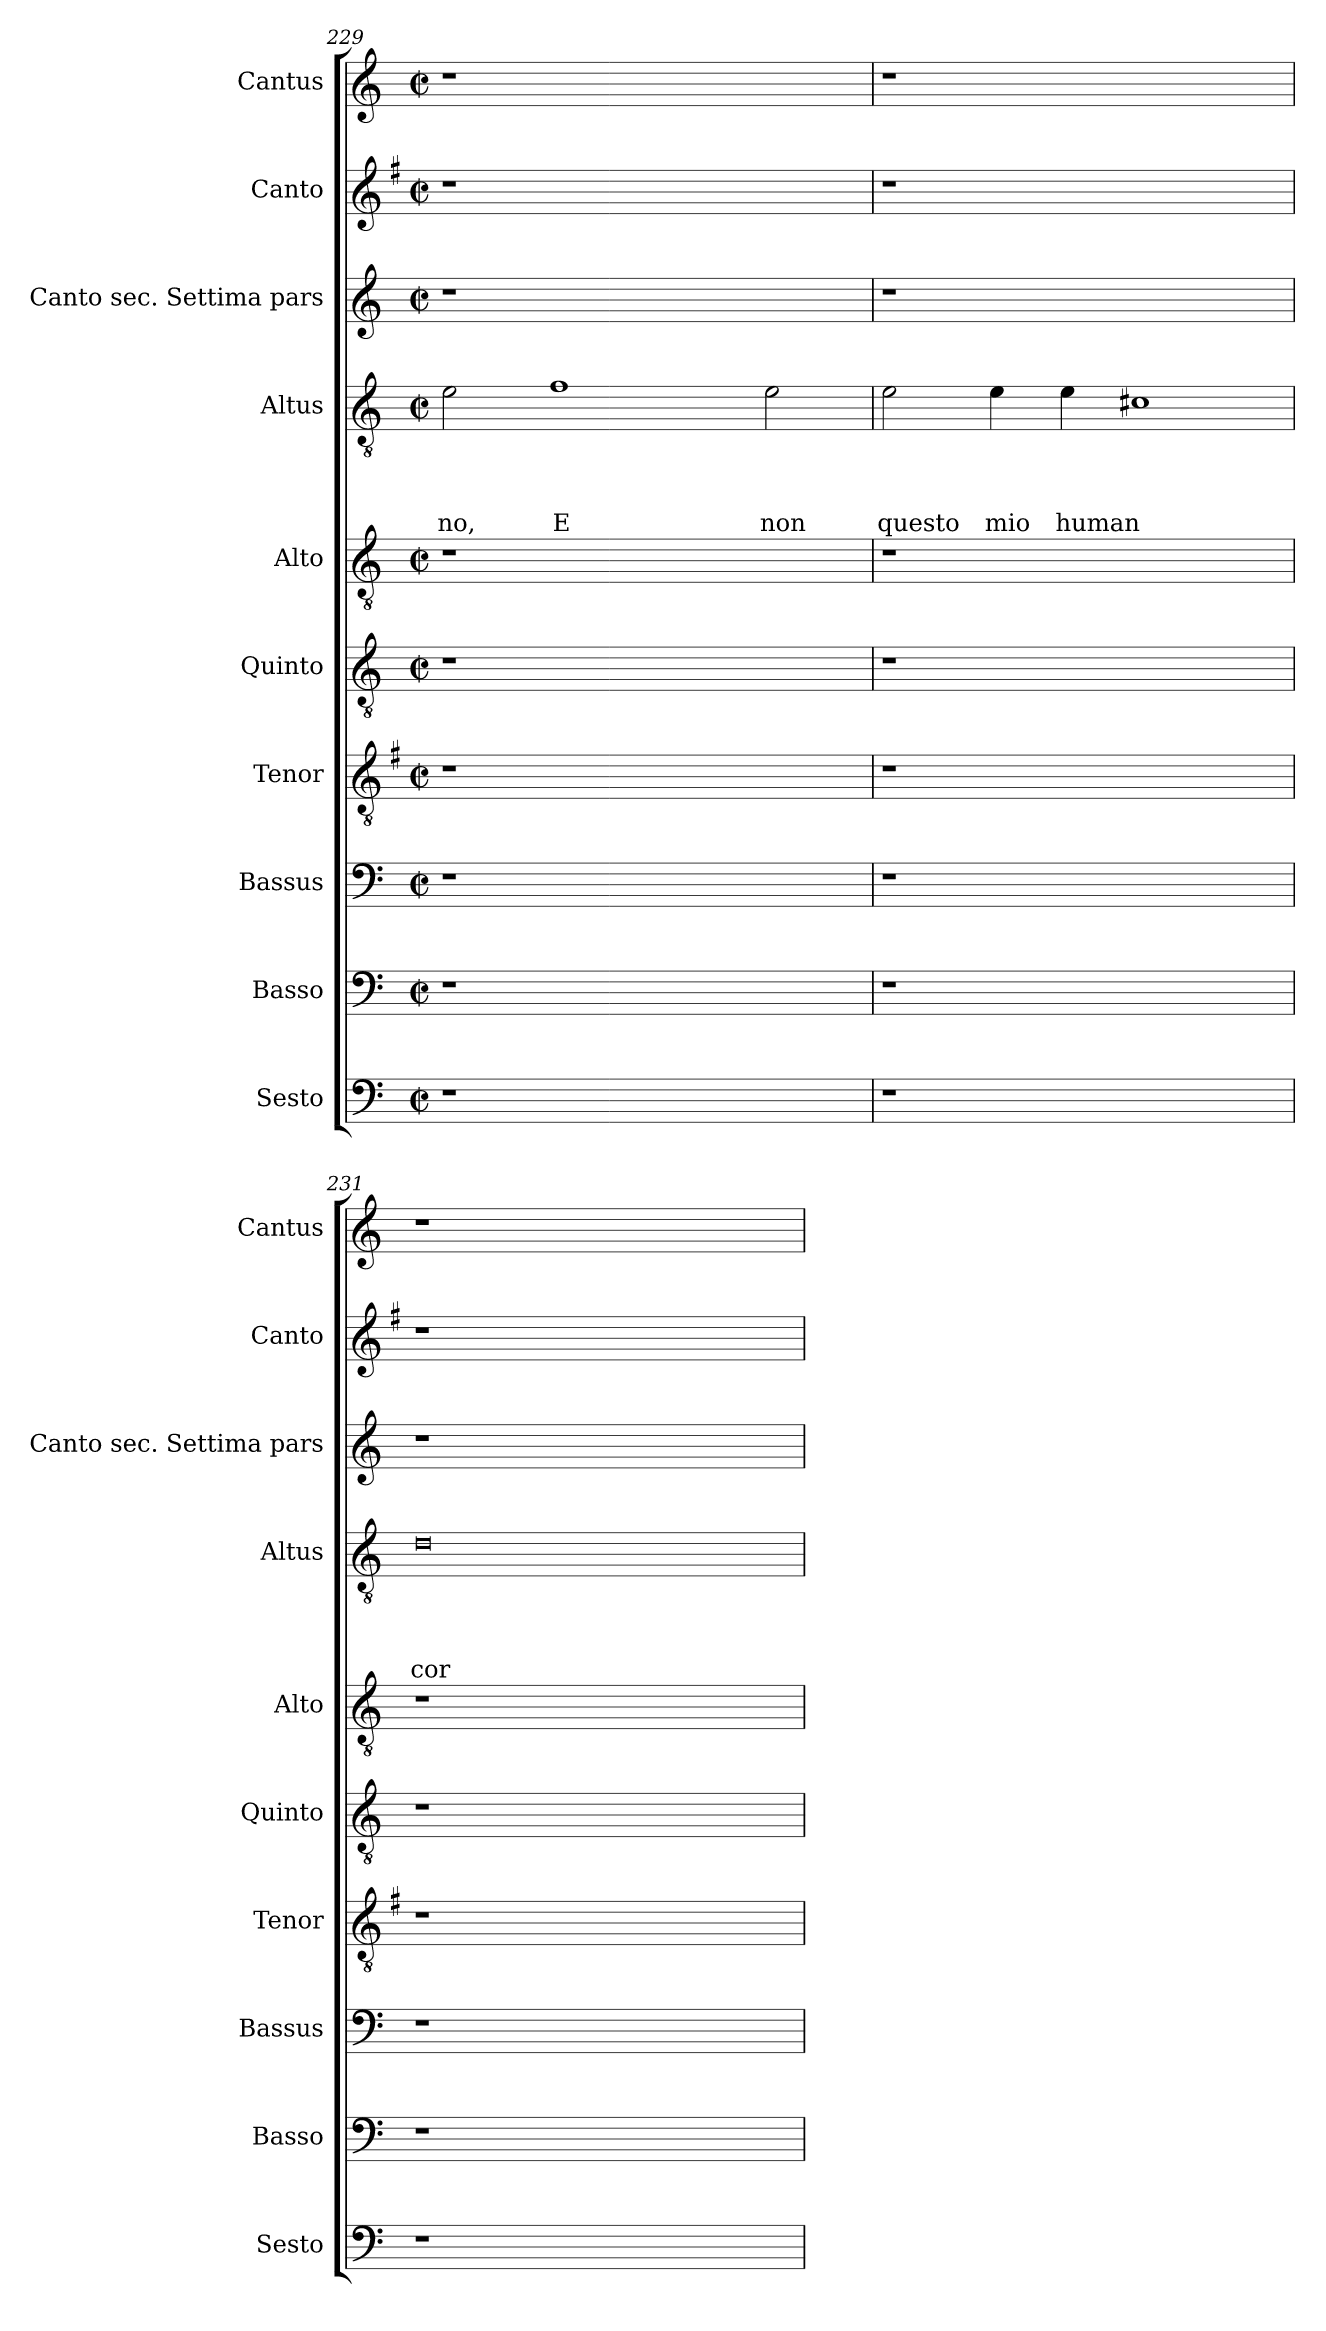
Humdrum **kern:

**kern	**kern	**kern	**kern	**kern	**kern	**kern	**text	**text	**text	**text	**kern	**kern	**kern
*part10	*part9	*part8	*part7	*part6	*part5	*part4	*part4	*part4	*part4	*part4	*part3	*part2	*part1
*staff10	*staff9	*staff8	*staff7	*staff6	*staff5	*staff4	*staff4	*staff4	*staff4	*staff4	*staff3	*staff2	*staff1
*I"Sesto	*I"Basso	*I"Bassus	*I"Tenor	*I"Quinto	*I"Alto	*I"Altus	*	*	*	*	*I"Canto sec. Settima pars	*I"Canto	*I"Cantus
*I'Sesto	*I'Basso	*I'Bassus	*I'Tenor	*I'Quinto	*I'Alto	*I'Altus	*	*	*	*	*I'Canto sec. Settima pars	*I'Canto	*I'Cantus
*clefF4	*clefF4	*clefF4	*clefGv2	*clefGv2	*clefGv2	*clefGv2	*	*	*	*	*clefG2	*clefG2	*clefG2
*k[]	*k[]	*k[]	*k[f#]	*k[]	*k[]	*k[]	*	*	*	*	*k[]	*k[f#]	*k[]
*C:	*C:	*C:	*G:	*C:	*C:	*C:	*	*	*	*	*C:	*G:	*C:
*M2/2	*M2/2	*M2/2	*M2/2	*M2/2	*M2/2	*M2/2	*	*	*	*	*M2/2	*M2/2	*M2/2
*met(c|)	*met(c|)	*met(c|)	*met(c|)	*met(c|)	*met(c|)	*met(c|)	*	*	*	*	*met(c|)	*met(c|)	*met(c|)
=229	=229	=229	=229	=229	=229	=229	=229	=229	=229	=229	=229	=229	=229
!	!	!	!	!	!	!	!	!	!	!LO:LY:b	!	!	!
1r	1r	1r	1r	1r	1r	2e\	.	.	.	-no,	1r	1r	1r
!	!	!	!	!	!	!	!	!	!	!LO:LY:b	!	!	!
.	.	.	.	.	.	1f	.	.	.	E	.	.	.
1ryy	1ryy	1ryy	1ryy	1ryy	1ryy	.	.	.	.	.	1ryy	1ryy	1ryy
!	!	!	!	!	!	!	!	!	!	!LO:LY:b	!	!	!
.	.	.	.	.	.	2e\	.	.	.	non	.	.	.
=230	=230	=230	=230	=230	=230	=230	=230	=230	=230	=230	=230	=230	=230
!	!	!	!	!	!	!	!	!	!	!LO:LY:b	!	!	!
1r	1r	1r	1r	1r	1r	2e\	.	.	.	questo	1r	1r	1r
!	!	!	!	!	!	!	!	!	!	!LO:LY:b	!	!	!
.	.	.	.	.	.	4e\	.	.	.	mio	.	.	.
!	!	!	!	!	!	!	!	!	!	!LO:LY:b	!	!	!
.	.	.	.	.	.	4e\	.	.	.	human	.	.	.
1ryy	1ryy	1ryy	1ryy	1ryy	1ryy	1c#X	.	.	.	.	1ryy	1ryy	1ryy
=231	=231	=231	=231	=231	=231	=231	=231	=231	=231	=231	=231	=231	=231
!	!	!	!	!	!	!	!	!	!	!LO:LY:b	!	!	!
1r	1r	1r	1r	1r	1r	0d	.	.	.	cor-	1r	1r	1r
1ryy	1ryy	1ryy	1ryy	1ryy	1ryy	.	.	.	.	.	1ryy	1ryy	1ryy
=	=	=	=	=	=	=	=	=	=	=	=	=	=
*-	*-	*-	*-	*-	*-	*-	*-	*-	*-	*-	*-	*-	*-
